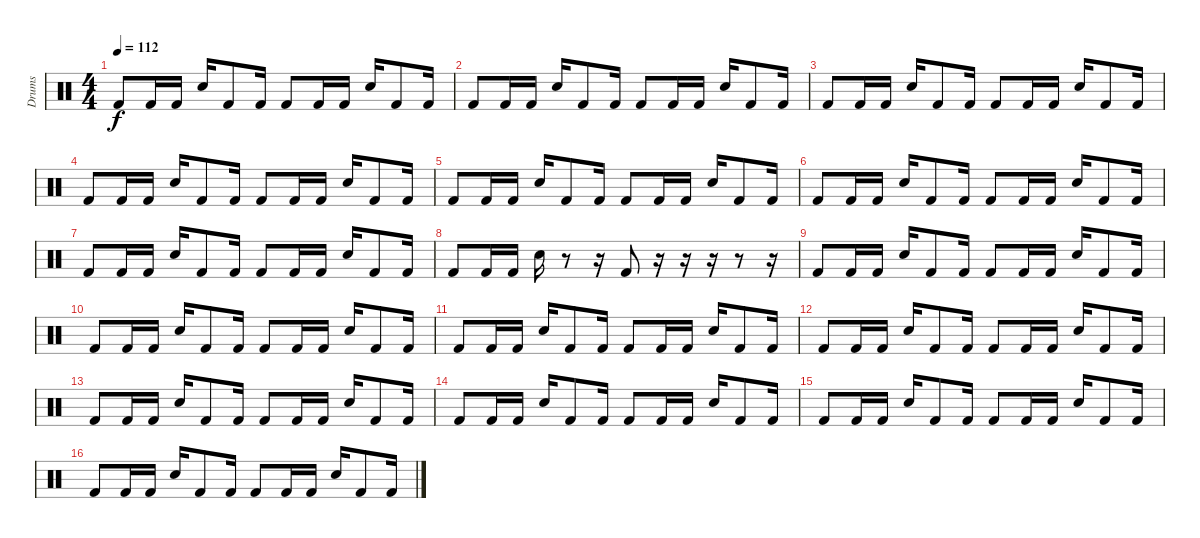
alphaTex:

\track ("Drums" "Drums") {instrument percussion}
\staff {score}
\articulation defaults
\ts (4 4)
\tempo 112
\clef neutral
\ks c "Kick (hit) 2".8{dy f} "Kick (hit) 2".16 "Kick (hit) 2".16 "Electric Snare (hit)".16 "Kick (hit) 2".8 "Kick (hit) 2".16 "Kick (hit) 2".8 "Kick (hit) 2".16 "Kick (hit) 2".16 "Electric Snare (hit)".16 "Kick (hit) 2".8 "Kick (hit) 2".16
|
"Kick (hit) 2".8 "Kick (hit) 2".16 "Kick (hit) 2".16 "Electric Snare (hit)".16 "Kick (hit) 2".8 "Kick (hit) 2".16 "Kick (hit) 2".8 "Kick (hit) 2".16 "Kick (hit) 2".16 "Electric Snare (hit)".16 "Kick (hit) 2".8 "Kick (hit) 2".16 |
"Kick (hit) 2".8 "Kick (hit) 2".16 "Kick (hit) 2".16 "Electric Snare (hit)".16 "Kick (hit) 2".8 "Kick (hit) 2".16 "Kick (hit) 2".8 "Kick (hit) 2".16 "Kick (hit) 2".16 "Electric Snare (hit)".16 "Kick (hit) 2".8 "Kick (hit) 2".16 |
"Kick (hit) 2".8 "Kick (hit) 2".16 "Kick (hit) 2".16 "Electric Snare (hit)".16 "Kick (hit) 2".8 "Kick (hit) 2".16 "Kick (hit) 2".8 "Kick (hit) 2".16 "Kick (hit) 2".16 "Electric Snare (hit)".16 "Kick (hit) 2".8 "Kick (hit) 2".16 |
"Kick (hit) 2".8 "Kick (hit) 2".16 "Kick (hit) 2".16 "Electric Snare (hit)".16 "Kick (hit) 2".8 "Kick (hit) 2".16 "Kick (hit) 2".8 "Kick (hit) 2".16 "Kick (hit) 2".16 "Electric Snare (hit)".16 "Kick (hit) 2".8 "Kick (hit) 2".16 |
"Kick (hit) 2".8 "Kick (hit) 2".16 "Kick (hit) 2".16 "Electric Snare (hit)".16 "Kick (hit) 2".8 "Kick (hit) 2".16 "Kick (hit) 2".8 "Kick (hit) 2".16 "Kick (hit) 2".16 "Electric Snare (hit)".16 "Kick (hit) 2".8 "Kick (hit) 2".16 |
"Kick (hit) 2".8 "Kick (hit) 2".16 "Kick (hit) 2".16 "Electric Snare (hit)".16 "Kick (hit) 2".8 "Kick (hit) 2".16 "Kick (hit) 2".8 "Kick (hit) 2".16 "Kick (hit) 2".16 "Electric Snare (hit)".16 "Kick (hit) 2".8 "Kick (hit) 2".16 |
"Kick (hit) 2".8 "Kick (hit) 2".16 "Kick (hit) 2".16 "Electric Snare (hit)".16 r.8 r.16 "Kick (hit) 2".8 r.16 r.16 r.16 r.8 r.16 |
"Kick (hit) 2".8 "Kick (hit) 2".16 "Kick (hit) 2".16 "Electric Snare (hit)".16 "Kick (hit) 2".8 "Kick (hit) 2".16 "Kick (hit) 2".8 "Kick (hit) 2".16 "Kick (hit) 2".16 "Electric Snare (hit)".16 "Kick (hit) 2".8 "Kick (hit) 2".16 |
"Kick (hit) 2".8 "Kick (hit) 2".16 "Kick (hit) 2".16 "Electric Snare (hit)".16 "Kick (hit) 2".8 "Kick (hit) 2".16 "Kick (hit) 2".8 "Kick (hit) 2".16 "Kick (hit) 2".16 "Electric Snare (hit)".16 "Kick (hit) 2".8 "Kick (hit) 2".16 |
"Kick (hit) 2".8 "Kick (hit) 2".16 "Kick (hit) 2".16 "Electric Snare (hit)".16 "Kick (hit) 2".8 "Kick (hit) 2".16 "Kick (hit) 2".8 "Kick (hit) 2".16 "Kick (hit) 2".16 "Electric Snare (hit)".16 "Kick (hit) 2".8 "Kick (hit) 2".16 |
"Kick (hit) 2".8 "Kick (hit) 2".16 "Kick (hit) 2".16 "Electric Snare (hit)".16 "Kick (hit) 2".8 "Kick (hit) 2".16 "Kick (hit) 2".8 "Kick (hit) 2".16 "Kick (hit) 2".16 "Electric Snare (hit)".16 "Kick (hit) 2".8 "Kick (hit) 2".16 |
"Kick (hit) 2".8 "Kick (hit) 2".16 "Kick (hit) 2".16 "Electric Snare (hit)".16 "Kick (hit) 2".8 "Kick (hit) 2".16 "Kick (hit) 2".8 "Kick (hit) 2".16 "Kick (hit) 2".16 "Electric Snare (hit)".16 "Kick (hit) 2".8 "Kick (hit) 2".16 |
"Kick (hit) 2".8 "Kick (hit) 2".16 "Kick (hit) 2".16 "Electric Snare (hit)".16 "Kick (hit) 2".8 "Kick (hit) 2".16 "Kick (hit) 2".8 "Kick (hit) 2".16 "Kick (hit) 2".16 "Electric Snare (hit)".16 "Kick (hit) 2".8 "Kick (hit) 2".16 |
"Kick (hit) 2".8 "Kick (hit) 2".16 "Kick (hit) 2".16 "Electric Snare (hit)".16 "Kick (hit) 2".8 "Kick (hit) 2".16 "Kick (hit) 2".8 "Kick (hit) 2".16 "Kick (hit) 2".16 "Electric Snare (hit)".16 "Kick (hit) 2".8 "Kick (hit) 2".16 |
"Kick (hit) 2".8 "Kick (hit) 2".16 "Kick (hit) 2".16 "Electric Snare (hit)".16 "Kick (hit) 2".8 "Kick (hit) 2".16 "Kick (hit) 2".8 "Kick (hit) 2".16 "Kick (hit) 2".16 "Electric Snare (hit)".16 "Kick (hit) 2".8 "Kick (hit) 2".16
